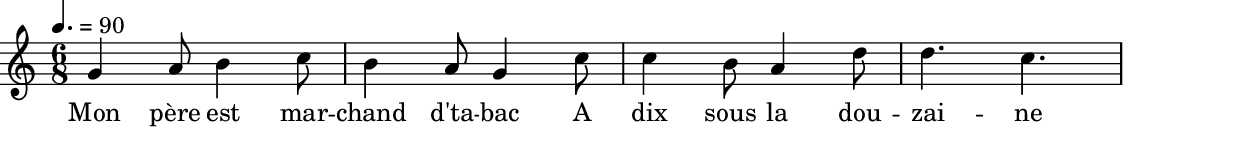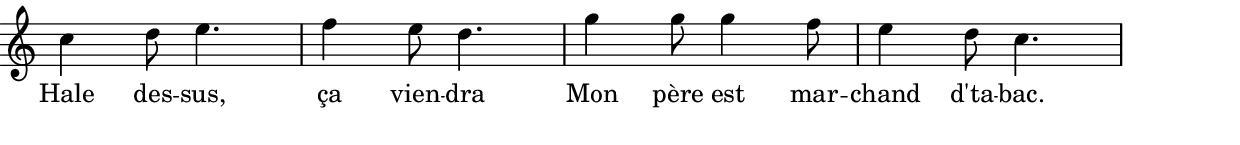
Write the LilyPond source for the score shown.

%% Generated by lilypond-book
%% Options: [indent=0\mm]
\include "lilypond-book-preamble.ly"


% ****************************************************************
% Start cut-&-pastable-section
% ****************************************************************

#(ly:set-option 'eps-box-padding 3.000000)



\paper {
  indent = 0\mm
}

\layout {
  
}




% ****************************************************************
% ly snippet:
% ****************************************************************
\sourcefilename "yvesdefrance_7.ly"
\sourcefileline 0
\version "2.16.0"
\include "italiano.ly"

\header {
	title = "Chant de travail - 7"
	subtitle = "Collecté par Yves Defrance"
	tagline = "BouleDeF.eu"
}

\score {
	\new Staff \relative sib' {
		\clef "treble"
		\time 6/8
		\tempo 4. = 90

		| sol4 la8 si4 do8
		| si4 la8 sol4 do8
		| do4 si8 la4 re8
		| re4. do4.
		| do4 re8 mi4.
		| fa4 mi8 re4.
		| sol4 sol8 sol4 fa8
		| mi4 re8 do4.
	}
	\addlyrics {
		| Mon père est mar --
		| chand d'ta -- bac A
		| dix sous la dou --
		| zai -- ne
		| Hale des -- sus,
		| ça vien -- dra
		| Mon père est mar --
		| chand d'ta -- bac.
	}
	\layout {}
	\midi {}
}




% ****************************************************************
% end ly snippet
% ****************************************************************
